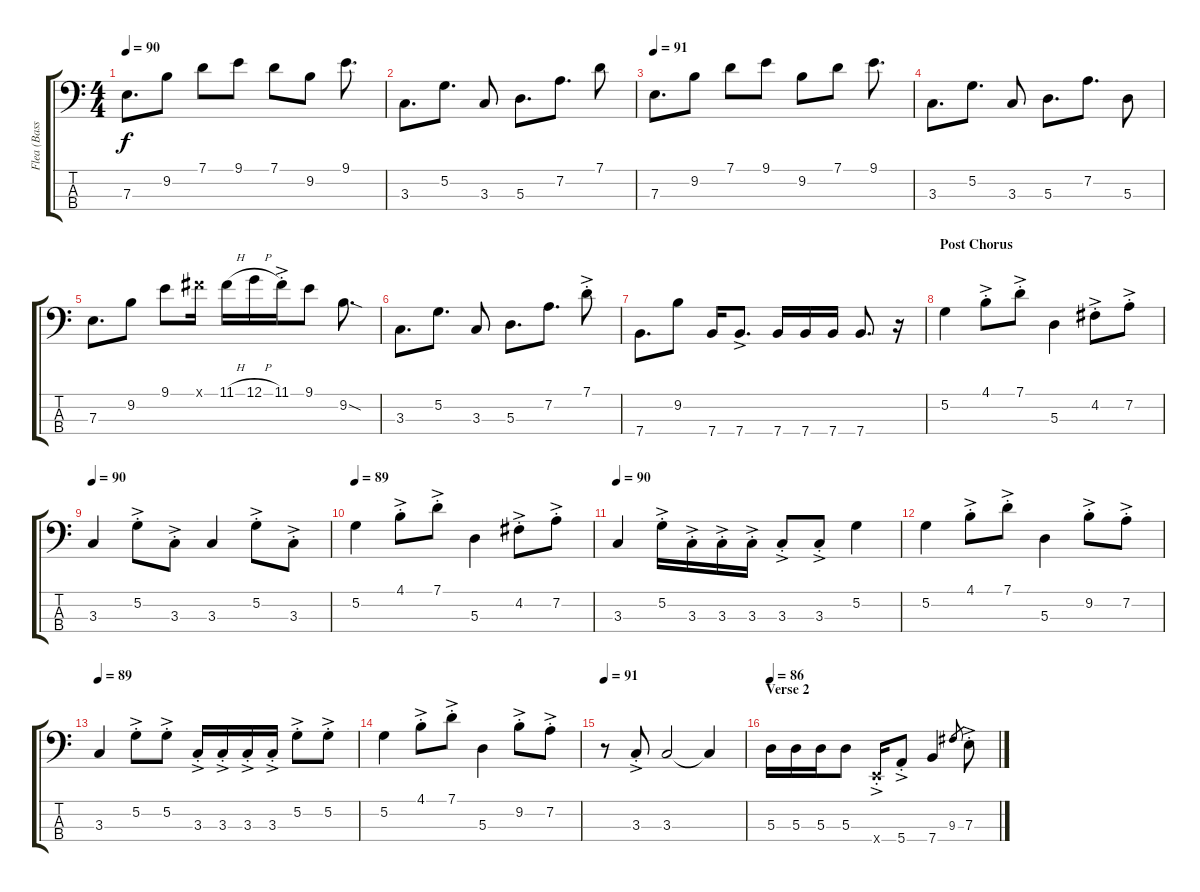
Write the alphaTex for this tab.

\track ("Flea (Bass)" "Flea (Bass") {instrument electricbassfinger}
\staff {score tabs}
\tuning (G2 D2 A1 E1) {hide}
\ts (4 4)
\tempo 90
\clef f4
\ks c
7.3.8{d dy f} 9.2.8 7.1.8 9.1.8 7.1.8 9.2.8 9.1.8{d} |
3.3.8{d} 5.2.8{d} 3.3.8 5.3.8{d} 7.2.8{d} 7.1.8 |
\tempo 91
7.3.8{d} 9.2.8 7.1.8 9.1.8 9.2.8 7.1.8 9.1.8{d} |
3.3.8{d} 5.2.8{d} 3.3.8 5.3.8{d} 7.2.8{d} 5.3.8 |
7.3.8{d} 9.2.8 9.1.8 11.1{x}.16 11.1{h}.16 12.1{h}.16 11.1{ac st}.16 9.1.8 9.2{sod}.8{d} |
3.3.8{d} 5.2.8{d} 3.3.8 5.3.8{d} 7.2.8{d} 7.1{ac st}.8 |
7.4.8{d} 9.2.8 7.4.16 7.4{ac}.8{d} 7.4.16 7.4.16 7.4.16 7.4.8{d} r.16 |
\section ("" "Post Chorus")
5.2.4 4.1{ac st}.8 7.1{ac st}.8 5.3.4 4.2{ac st}.8 7.2{ac st}.8 |
\tempo 90
3.3.4 5.2{ac st}.8 3.3{ac st}.8 3.3.4 5.2{ac st}.8 3.3{ac st}.8 |
\tempo 89
5.2.4 4.1{ac st}.8 7.1{ac st}.8 5.3.4 4.2{ac st}.8 7.2{ac st}.8 |
\tempo 90
3.3.4 5.2{ac st}.16 3.3{ac st}.16 3.3{ac st}.16 3.3{ac st}.16 3.3{ac st}.8 3.3{ac st}.8 5.2.4 |
5.2.4 4.1{ac st}.8 7.1{ac st}.8 5.3.4 9.2{ac st}.8 7.2{ac st}.8 |
\tempo 89
3.3.4 5.2{ac st}.8 5.2{ac st}.8 3.3{ac st}.16 3.3{ac st}.16 3.3{ac st}.16 3.3{ac st}.16 5.2{ac st}.8 5.2{ac st}.8 |
5.2.4 4.1{ac st}.8 7.1{ac st}.8 5.3.4 9.2{ac st}.8 7.2{ac st}.8 |
\tempo 91
r.8 3.3{ac st}.8 3.3.2 3.3{t}.4 |
\section ("" "Verse 2")
\tempo 86
5.3.16 5.3.16 5.3.16 5.3.8 0.4{ac st x}.16 5.4{ac st}.8 7.4.4 9.3.8{gr} 7.3{ac st}.8
